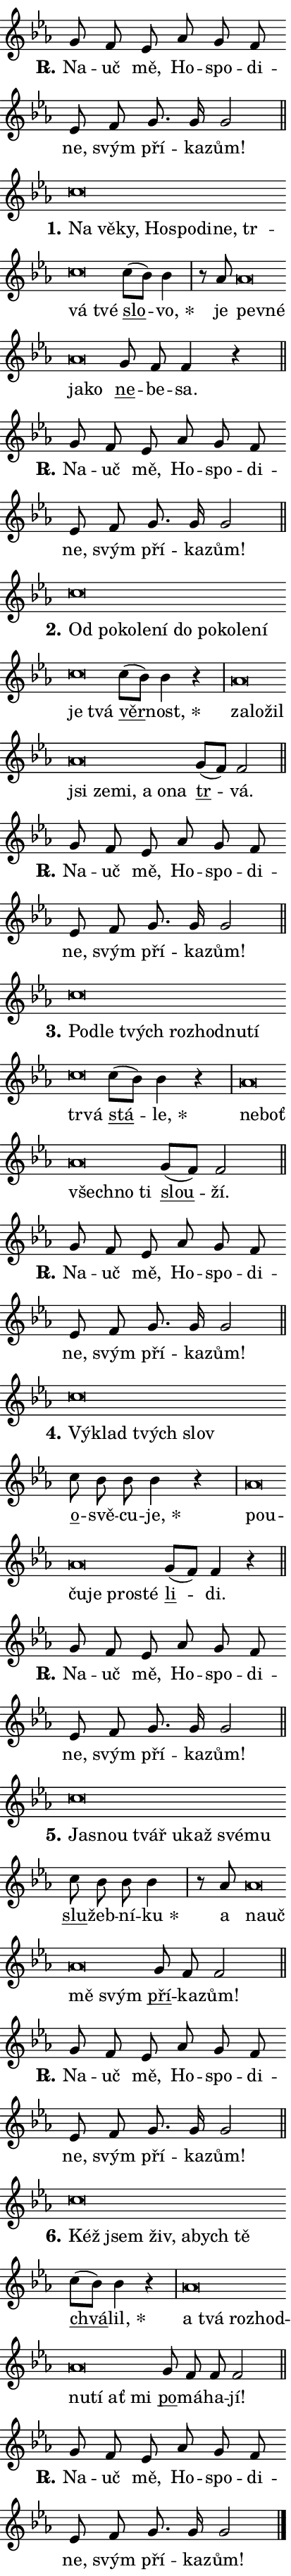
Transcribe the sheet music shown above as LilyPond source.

\version "2.24.0"
\header { tagline = "" }
\paper {
  indent = 0\cm
  top-margin = 0\cm
  right-margin = 0.13\cm % to fit lyric hyphens
  bottom-margin = 0\cm
  left-margin = 0\cm
  paper-width = 7\cm
  page-breaking = #ly:one-page-breaking
  system-system-spacing.basic-distance = #11
  score-system-spacing.basic-distance = #11
  ragged-last = ##f
}


%% Author: Thomas Morley
%% https://lists.gnu.org/archive/html/lilypond-user/2020-05/msg00002.html
#(define (line-position grob)
"Returns position of @var[grob} in current system:
   @code{'start}, if at first time-step
   @code{'end}, if at last time-step
   @code{'middle} otherwise
"
  (let* ((col (ly:item-get-column grob))
         (ln (ly:grob-object col 'left-neighbor))
         (rn (ly:grob-object col 'right-neighbor))
         (col-to-check-left (if (ly:grob? ln) ln col))
         (col-to-check-right (if (ly:grob? rn) rn col))
         (break-dir-left
           (and
             (ly:grob-property col-to-check-left 'non-musical #f)
             (ly:item-break-dir col-to-check-left)))
         (break-dir-right
           (and
             (ly:grob-property col-to-check-right 'non-musical #f)
             (ly:item-break-dir col-to-check-right))))
        (cond ((eqv? 1 break-dir-left) 'start)
              ((eqv? -1 break-dir-right) 'end)
              (else 'middle))))

#(define (tranparent-at-line-position vctor)
  (lambda (grob)
  "Relying on @code{line-position} select the relevant enry from @var{vctor}.
Used to determine transparency,"
    (case (line-position grob)
      ((end) (not (vector-ref vctor 0)))
      ((middle) (not (vector-ref vctor 1)))
      ((start) (not (vector-ref vctor 2))))))

noteHeadBreakVisibility =
#(define-music-function (break-visibility)(vector?)
"Makes @code{NoteHead}s transparent relying on @var{break-visibility}"
#{
  \override NoteHead.transparent =
    #(tranparent-at-line-position break-visibility)
#})

#(define delete-ledgers-for-transparent-note-heads
  (lambda (grob)
    "Reads whether a @code{NoteHead} is transparent.
If so this @code{NoteHead} is removed from @code{'note-heads} from
@var{grob}, which is supposed to be @code{LedgerLineSpanner}.
As a result ledgers are not printed for this @code{NoteHead}"
    (let* ((nhds-array (ly:grob-object grob 'note-heads))
           (nhds-list
             (if (ly:grob-array? nhds-array)
                 (ly:grob-array->list nhds-array)
                 '()))
           ;; Relies on the transparent-property being done before
           ;; Staff.LedgerLineSpanner.after-line-breaking is executed.
           ;; This is fragile ...
           (to-keep
             (remove
               (lambda (nhd)
                 (ly:grob-property nhd 'transparent #f))
               nhds-list)))
      ;; TODO find a better method to iterate over grob-arrays, similiar
      ;; to filter/remove etc for lists
      ;; For now rebuilt from scratch
      (set! (ly:grob-object grob 'note-heads)  '())
      (for-each
        (lambda (nhd)
          (ly:pointer-group-interface::add-grob grob 'note-heads nhd))
        to-keep))))

squashNotes = {
  \override NoteHead.X-extent = #'(-0.2 . 0.2)
  \override NoteHead.Y-extent = #'(-0.75 . 0)
  \override NoteHead.stencil =
    #(lambda (grob)
       (let ((pos (ly:grob-property grob 'staff-position)))
         (begin
           (if (< pos -7) (display "ERROR: Lower brevis then expected\n") (display "OK: Expected brevis position\n"))
           (if (<= pos -6) ly:text-interface::print ly:note-head::print))))
}
unSquashNotes = {
  \revert NoteHead.X-extent
  \revert NoteHead.Y-extent
  \revert NoteHead.stencil
}

hideNotes = \noteHeadBreakVisibility #begin-of-line-visible
unHideNotes = \noteHeadBreakVisibility #all-visible

% work-around for resetting accidentals
% https://lilypond.org/doc/v2.23/Documentation/notation/displaying-rhythms#unmetered-music
cadenzaMeasure = {
  \cadenzaOff
  \partial 1024 s1024
  \cadenzaOn
}

#(define-markup-command (accent layout props text) (markup?)
  "Underline accented syllable"
  (interpret-markup layout props
    #{\markup \override #'(offset . 4.3) \underline { #text }#}))

responsum = \markup \concat {
  "R" \hspace #-1.05 \path #0.1 #'((moveto 0 0.07) (lineto 0.9 0.8)) \hspace #0.05 "."
}

spaceSize = #0.6828661417322834 % exact space size for TeX Gyre Schola

\layout {
  \context {
    \Staff
    \remove "Time_signature_engraver"
    \override LedgerLineSpanner.after-line-breaking = #delete-ledgers-for-transparent-note-heads
  }
  \context {
    \Lyrics {
      \override LyricSpace.minimum-distance = \spaceSize
      \override LyricText.font-name = #"TeX Gyre Schola"
      \override LyricText.font-size = 1
      \override StanzaNumber.font-name = #"TeX Gyre Schola Bold"
      \override StanzaNumber.font-size = 1
    }
  }
  \context {
    \Score 
    \override NoteHead.text =
      #(lambda (grob) 
        (let ((pos (ly:grob-property grob 'staff-position)))
          #{\markup {
            \combine
              \halign #-0.55 \raise #(if (= pos -6) 0 0.5) \override #'(thickness . 2) \draw-line #'(3.2 . 0)
              \musicglyph "noteheads.sM1"
          }#}))
  }
}

% magnetic-lyrics.ily
%
%   written by
%     Jean Abou Samra <jean@abou-samra.fr>
%     Werner Lemberg <wl@gnu.org>
%
%   adapted by
%     Jiri Hon <jiri.hon@gmail.com>
%
% Version 2022-Apr-15

% https://www.mail-archive.com/lilypond-user@gnu.org/msg149350.html

#(define (Left_hyphen_pointer_engraver context)
   "Collect syllable-hyphen-syllable occurrences in lyrics and store
them in properties.  This engraver only looks to the left.  For
example, if the lyrics input is @code{foo -- bar}, it does the
following.

@itemize @bullet
@item
Set the @code{text} property of the @code{LyricHyphen} grob between
@q{foo} and @q{bar} to @code{foo}.

@item
Set the @code{left-hyphen} property of the @code{LyricText} grob with
text @q{foo} to the @code{LyricHyphen} grob between @q{foo} and
@q{bar}.
@end itemize

Use this auxiliary engraver in combination with the
@code{lyric-@/text::@/apply-@/magnetic-@/offset!} hook."
   (let ((hyphen #f)
         (text #f))
     (make-engraver
      (acknowledgers
       ((lyric-syllable-interface engraver grob source-engraver)
        (set! text grob)))
      (end-acknowledgers
       ((lyric-hyphen-interface engraver grob source-engraver)
        ;(when (not (grob::has-interface grob 'lyric-space-interface))
          (set! hyphen grob)));)
      ((stop-translation-timestep engraver)
       (when (and text hyphen)
         (ly:grob-set-object! text 'left-hyphen hyphen))
       (set! text #f)
       (set! hyphen #f)))))

#(define (lyric-text::apply-magnetic-offset! grob)
   "If the space between two syllables is less than the value in
property @code{LyricText@/.details@/.squash-threshold}, move the right
syllable to the left so that it gets concatenated with the left
syllable.

Use this function as a hook for
@code{LyricText@/.after-@/line-@/breaking} if the
@code{Left_@/hyphen_@/pointer_@/engraver} is active."
   (let ((hyphen (ly:grob-object grob 'left-hyphen #f)))
     (when hyphen
       (let ((left-text (ly:spanner-bound hyphen LEFT)))
         (when (grob::has-interface left-text 'lyric-syllable-interface)
           (let* ((common (ly:grob-common-refpoint grob left-text X))
                  (this-x-ext (ly:grob-extent grob common X))
                  (left-x-ext
                   (begin
                     ;; Trigger magnetism for left-text.
                     (ly:grob-property left-text 'after-line-breaking)
                     (ly:grob-extent left-text common X)))
                  ;; `delta` is the gap width between two syllables.
                  (delta (- (interval-start this-x-ext)
                            (interval-end left-x-ext)))
                  (details (ly:grob-property grob 'details))
                  (threshold (assoc-get 'squash-threshold details 0.2)))
             (when (< delta threshold)
               (let* (;; We have to manipulate the input text so that
                      ;; ligatures crossing syllable boundaries are not
                      ;; disabled.  For languages based on the Latin
                      ;; script this is essentially a beautification.
                      ;; However, for non-Western scripts it can be a
                      ;; necessity.
                      (lt (ly:grob-property left-text 'text))
                      (rt (ly:grob-property grob 'text))
                      (is-space (grob::has-interface hyphen 'lyric-space-interface))
                      (space (if is-space " " ""))
                      (extra-delta (if is-space spaceSize 0))
                      ;; Append new syllable.
                      (ltrt-space (if (and (string? lt) (string? rt))
                                (string-append lt space rt)
                                (make-concat-markup (list lt space rt))))
                      ;; Right-align `ltrt` to the right side.
                      (ltrt-space-markup (grob-interpret-markup
                               grob
                               (make-translate-markup
                                (cons (interval-length this-x-ext) 0)
                                (make-right-align-markup ltrt-space)))))
                 (begin
                   ;; Don't print `left-text`.
                   (ly:grob-set-property! left-text 'stencil #f)
                   ;; Set text and stencil (which holds all collected
                   ;; syllables so far) and shift it to the left.
                   (ly:grob-set-property! grob 'text ltrt-space)
                   (ly:grob-set-property! grob 'stencil ltrt-space-markup)
                   (ly:grob-translate-axis! grob (- (- delta extra-delta)) X))))))))))


#(define (lyric-hyphen::displace-bounds-first grob)
   ;; Make very sure this callback isn't triggered too early.
   (let ((left (ly:spanner-bound grob LEFT))
         (right (ly:spanner-bound grob RIGHT)))
     (ly:grob-property left 'after-line-breaking)
     (ly:grob-property right 'after-line-breaking)
     (ly:lyric-hyphen::print grob)))

squashThreshold = #0.4

\layout {
  \context {
    \Lyrics
    \consists #Left_hyphen_pointer_engraver
    \override LyricText.after-line-breaking =
      #lyric-text::apply-magnetic-offset!
    \override LyricHyphen.stencil = #lyric-hyphen::displace-bounds-first
    \override LyricText.details.squash-threshold = \squashThreshold
    \override LyricHyphen.minimum-distance = 0
    \override LyricHyphen.minimum-length = \squashThreshold
  }
}

squashText = \override LyricText.details.squash-threshold = 9999
unSquashText = \override LyricText.details.squash-threshold = \squashThreshold

leftText = \override LyricText.self-alignment-X = #LEFT
unLeftText = \revert LyricText.self-alignment-X

starOffset = #(lambda (grob) 
                (let ((x_offset (ly:self-alignment-interface::aligned-on-x-parent grob)))
                  (if (= x_offset 0) 0 (+ x_offset 1.2))))

star = #(define-music-function (syllable)(string?)
"Append star separator at the end of a syllable"
#{
  \once \override LyricText.X-offset = #starOffset
  \lyricmode { \markup {
    #syllable
    \override #'((font-name . "TeX Gyre Schola Bold")) \hspace #0.2 \lower #0.65 \larger "*"
  } }
#})

starAccent = #(define-music-function (syllable)(string?)
"Append star separator at the end of a syllable and make accent"
#{
  \once \override LyricText.X-offset = #starOffset
  \lyricmode { \markup {
    \accent #syllable
    \override #'((font-name . "TeX Gyre Schola Bold")) \hspace #0.2 \lower #0.65 \larger "*"
  } }
#})

breath = #(define-music-function (syllable)(string?)
"Append breathing indicator at the end of a syllable"
#{
  \lyricmode { \markup { #syllable "+" } }
#})

optionalBreath = #(define-music-function (syllable)(string?)
"Append optional breathing indicator at the end of a syllable"
#{
  \lyricmode { \markup { #syllable "(+)" } }
#})


\score {
    <<
        \new Voice = "melody" { \cadenzaOn \key es \major \relative { g'8 f es as g f \bar "" es f g8. g16 g2 \cadenzaMeasure \bar "||" \break } }
        \new Lyrics \lyricsto "melody" { \lyricmode { \set stanza = \responsum
Na -- uč mě, Ho -- spo -- di -- ne, svým pří -- ka -- zům! } }
    >>
    \layout {}
}

\score {
    <<
        \new Voice = "melody" { \cadenzaOn \key es \major \relative { \squashNotes c''\breve*1/16 \hideNotes \breve*1/16 \bar "" \breve*1/16 \bar "" \breve*1/16 \bar "" \breve*1/16 \bar "" \breve*1/16 \bar "" \breve*1/16 \bar "" \breve*1/16 \bar "" \breve*1/16 \breve*1/16 \bar "" \unHideNotes \unSquashNotes \bar "" c8[( bes)] bes4 \cadenzaMeasure \bar "|" r8 as8 \squashNotes as\breve*1/16 \hideNotes \breve*1/16 \bar "" \breve*1/16 \breve*1/16 \bar "" \unHideNotes \unSquashNotes \bar "" g8 f f4 r \cadenzaMeasure \bar "||" \break } }
        \new Lyrics \lyricsto "melody" { \lyricmode { \set stanza = "1."
\leftText Na \squashText vě -- ky, Ho -- spo -- di -- ne, tr -- vá tvé \unLeftText \unSquashText \markup \accent slo -- \star vo, je \leftText pev -- \squashText né ja -- ko \unLeftText \unSquashText \markup \accent ne -- be -- sa. } }
    >>
    \layout {}
}

\score {
    <<
        \new Voice = "melody" { \cadenzaOn \key es \major \relative { g'8 f es as g f \bar "" es f g8. g16 g2 \cadenzaMeasure \bar "||" \break } }
        \new Lyrics \lyricsto "melody" { \lyricmode { \set stanza = \responsum
Na -- uč mě, Ho -- spo -- di -- ne, svým pří -- ka -- zům! } }
    >>
    \layout {}
}

\score {
    <<
        \new Voice = "melody" { \cadenzaOn \key es \major \relative { \squashNotes c''\breve*1/16 \hideNotes \breve*1/16 \bar "" \breve*1/16 \bar "" \breve*1/16 \bar "" \breve*1/16 \bar "" \breve*1/16 \bar "" \breve*1/16 \bar "" \breve*1/16 \bar "" \breve*1/16 \bar "" \breve*1/16 \bar "" \breve*1/16 \breve*1/16 \bar "" \unHideNotes \unSquashNotes \bar "" c8[( bes)] bes4 r \cadenzaMeasure \bar "|" \squashNotes as\breve*1/16 \hideNotes \breve*1/16 \bar "" \breve*1/16 \bar "" \breve*1/16 \bar "" \breve*1/16 \bar "" \breve*1/16 \bar "" \breve*1/16 \bar "" \breve*1/16 \breve*1/16 \bar "" \unHideNotes \unSquashNotes \bar "" g8[( f)] f2 \cadenzaMeasure \bar "||" \break } }
        \new Lyrics \lyricsto "melody" { \lyricmode { \set stanza = "2."
\leftText Od \squashText po -- ko -- le -- ní do po -- ko -- le -- ní je tvá \unLeftText \unSquashText \markup \accent věr -- \star nost, \leftText za -- \squashText lo -- žil jsi ze -- mi, a o -- na \unLeftText \unSquashText \markup \accent tr -- vá. } }
    >>
    \layout {}
}

\score {
    <<
        \new Voice = "melody" { \cadenzaOn \key es \major \relative { g'8 f es as g f \bar "" es f g8. g16 g2 \cadenzaMeasure \bar "||" \break } }
        \new Lyrics \lyricsto "melody" { \lyricmode { \set stanza = \responsum
Na -- uč mě, Ho -- spo -- di -- ne, svým pří -- ka -- zům! } }
    >>
    \layout {}
}

\score {
    <<
        \new Voice = "melody" { \cadenzaOn \key es \major \relative { \squashNotes c''\breve*1/16 \hideNotes \breve*1/16 \bar "" \breve*1/16 \bar "" \breve*1/16 \bar "" \breve*1/16 \bar "" \breve*1/16 \bar "" \breve*1/16 \bar "" \breve*1/16 \breve*1/16 \bar "" \unHideNotes \unSquashNotes \bar "" c8[( bes)] bes4 r \cadenzaMeasure \bar "|" \squashNotes as\breve*1/16 \hideNotes \breve*1/16 \bar "" \breve*1/16 \bar "" \breve*1/16 \breve*1/16 \bar "" \unHideNotes \unSquashNotes \bar "" g8[( f)] f2 \cadenzaMeasure \bar "||" \break } }
        \new Lyrics \lyricsto "melody" { \lyricmode { \set stanza = "3."
\leftText Po -- \squashText dle tvých roz -- hod -- nu -- tí tr -- vá \unLeftText \unSquashText \markup \accent stá -- \star le, \leftText ne -- \squashText boť všech -- no ti \unLeftText \unSquashText \markup \accent slou -- ží. } }
    >>
    \layout {}
}

\score {
    <<
        \new Voice = "melody" { \cadenzaOn \key es \major \relative { g'8 f es as g f \bar "" es f g8. g16 g2 \cadenzaMeasure \bar "||" \break } }
        \new Lyrics \lyricsto "melody" { \lyricmode { \set stanza = \responsum
Na -- uč mě, Ho -- spo -- di -- ne, svým pří -- ka -- zům! } }
    >>
    \layout {}
}

\score {
    <<
        \new Voice = "melody" { \cadenzaOn \key es \major \relative { \squashNotes c''\breve*1/16 \hideNotes \breve*1/16 \bar "" \breve*1/16 \breve*1/16 \bar "" \unHideNotes \unSquashNotes \bar "" c8 bes bes bes4 r \cadenzaMeasure \bar "|" \squashNotes as\breve*1/16 \hideNotes \breve*1/16 \bar "" \breve*1/16 \bar "" \breve*1/16 \bar "" \breve*1/16 \breve*1/16 \bar "" \unHideNotes \unSquashNotes \bar "" g8[( f)] f4 r \cadenzaMeasure \bar "||" \break } }
        \new Lyrics \lyricsto "melody" { \lyricmode { \set stanza = "4."
\leftText Vý -- \squashText klad tvých slov \unLeftText \unSquashText \markup \accent o -- svě -- cu -- \star je, \leftText po -- \squashText u -- ču -- je pro -- sté \unLeftText \unSquashText \markup \accent li -- di. } }
    >>
    \layout {}
}

\score {
    <<
        \new Voice = "melody" { \cadenzaOn \key es \major \relative { g'8 f es as g f \bar "" es f g8. g16 g2 \cadenzaMeasure \bar "||" \break } }
        \new Lyrics \lyricsto "melody" { \lyricmode { \set stanza = \responsum
Na -- uč mě, Ho -- spo -- di -- ne, svým pří -- ka -- zům! } }
    >>
    \layout {}
}

\score {
    <<
        \new Voice = "melody" { \cadenzaOn \key es \major \relative { \squashNotes c''\breve*1/16 \hideNotes \breve*1/16 \bar "" \breve*1/16 \bar "" \breve*1/16 \bar "" \breve*1/16 \bar "" \breve*1/16 \breve*1/16 \bar "" \unHideNotes \unSquashNotes \bar "" c8 bes bes bes4 \cadenzaMeasure \bar "|" r8 as8 \squashNotes as\breve*1/16 \hideNotes \breve*1/16 \bar "" \breve*1/16 \breve*1/16 \bar "" \unHideNotes \unSquashNotes \bar "" g8 f f2 \cadenzaMeasure \bar "||" \break } }
        \new Lyrics \lyricsto "melody" { \lyricmode { \set stanza = "5."
\leftText Ja -- \squashText snou tvář u -- kaž své -- mu \unLeftText \unSquashText \markup \accent slu -- žeb -- ní -- \star ku a \leftText na -- \squashText uč mě svým \unLeftText \unSquashText \markup \accent pří -- ka -- zům! } }
    >>
    \layout {}
}

\score {
    <<
        \new Voice = "melody" { \cadenzaOn \key es \major \relative { g'8 f es as g f \bar "" es f g8. g16 g2 \cadenzaMeasure \bar "||" \break } }
        \new Lyrics \lyricsto "melody" { \lyricmode { \set stanza = \responsum
Na -- uč mě, Ho -- spo -- di -- ne, svým pří -- ka -- zům! } }
    >>
    \layout {}
}

\score {
    <<
        \new Voice = "melody" { \cadenzaOn \key es \major \relative { \squashNotes c''\breve*1/16 \hideNotes \breve*1/16 \bar "" \breve*1/16 \bar "" \breve*1/16 \bar "" \breve*1/16 \breve*1/16 \bar "" \unHideNotes \unSquashNotes \bar "" c8[( bes)] bes4 r \cadenzaMeasure \bar "|" \squashNotes as\breve*1/16 \hideNotes \breve*1/16 \bar "" \breve*1/16 \bar "" \breve*1/16 \bar "" \breve*1/16 \bar "" \breve*1/16 \bar "" \breve*1/16 \breve*1/16 \bar "" \unHideNotes \unSquashNotes \bar "" g8 f f f2 \cadenzaMeasure \bar "||" \break } }
        \new Lyrics \lyricsto "melody" { \lyricmode { \set stanza = "6."
\leftText Kéž \squashText jsem živ, a -- bych tě \unLeftText \unSquashText \markup \accent chvá -- \star lil, \leftText a \squashText tvá roz -- hod -- nu -- tí ať mi \unLeftText \unSquashText \markup \accent po -- má -- ha -- jí! } }
    >>
    \layout {}
}

\score {
    <<
        \new Voice = "melody" { \cadenzaOn \key es \major \relative { g'8 f es as g f \bar "" es f g8. g16 g2 \cadenzaMeasure \bar "||" \break } \bar "|." }
        \new Lyrics \lyricsto "melody" { \lyricmode { \set stanza = \responsum
Na -- uč mě, Ho -- spo -- di -- ne, svým pří -- ka -- zům! } }
    >>
    \layout {}
}
